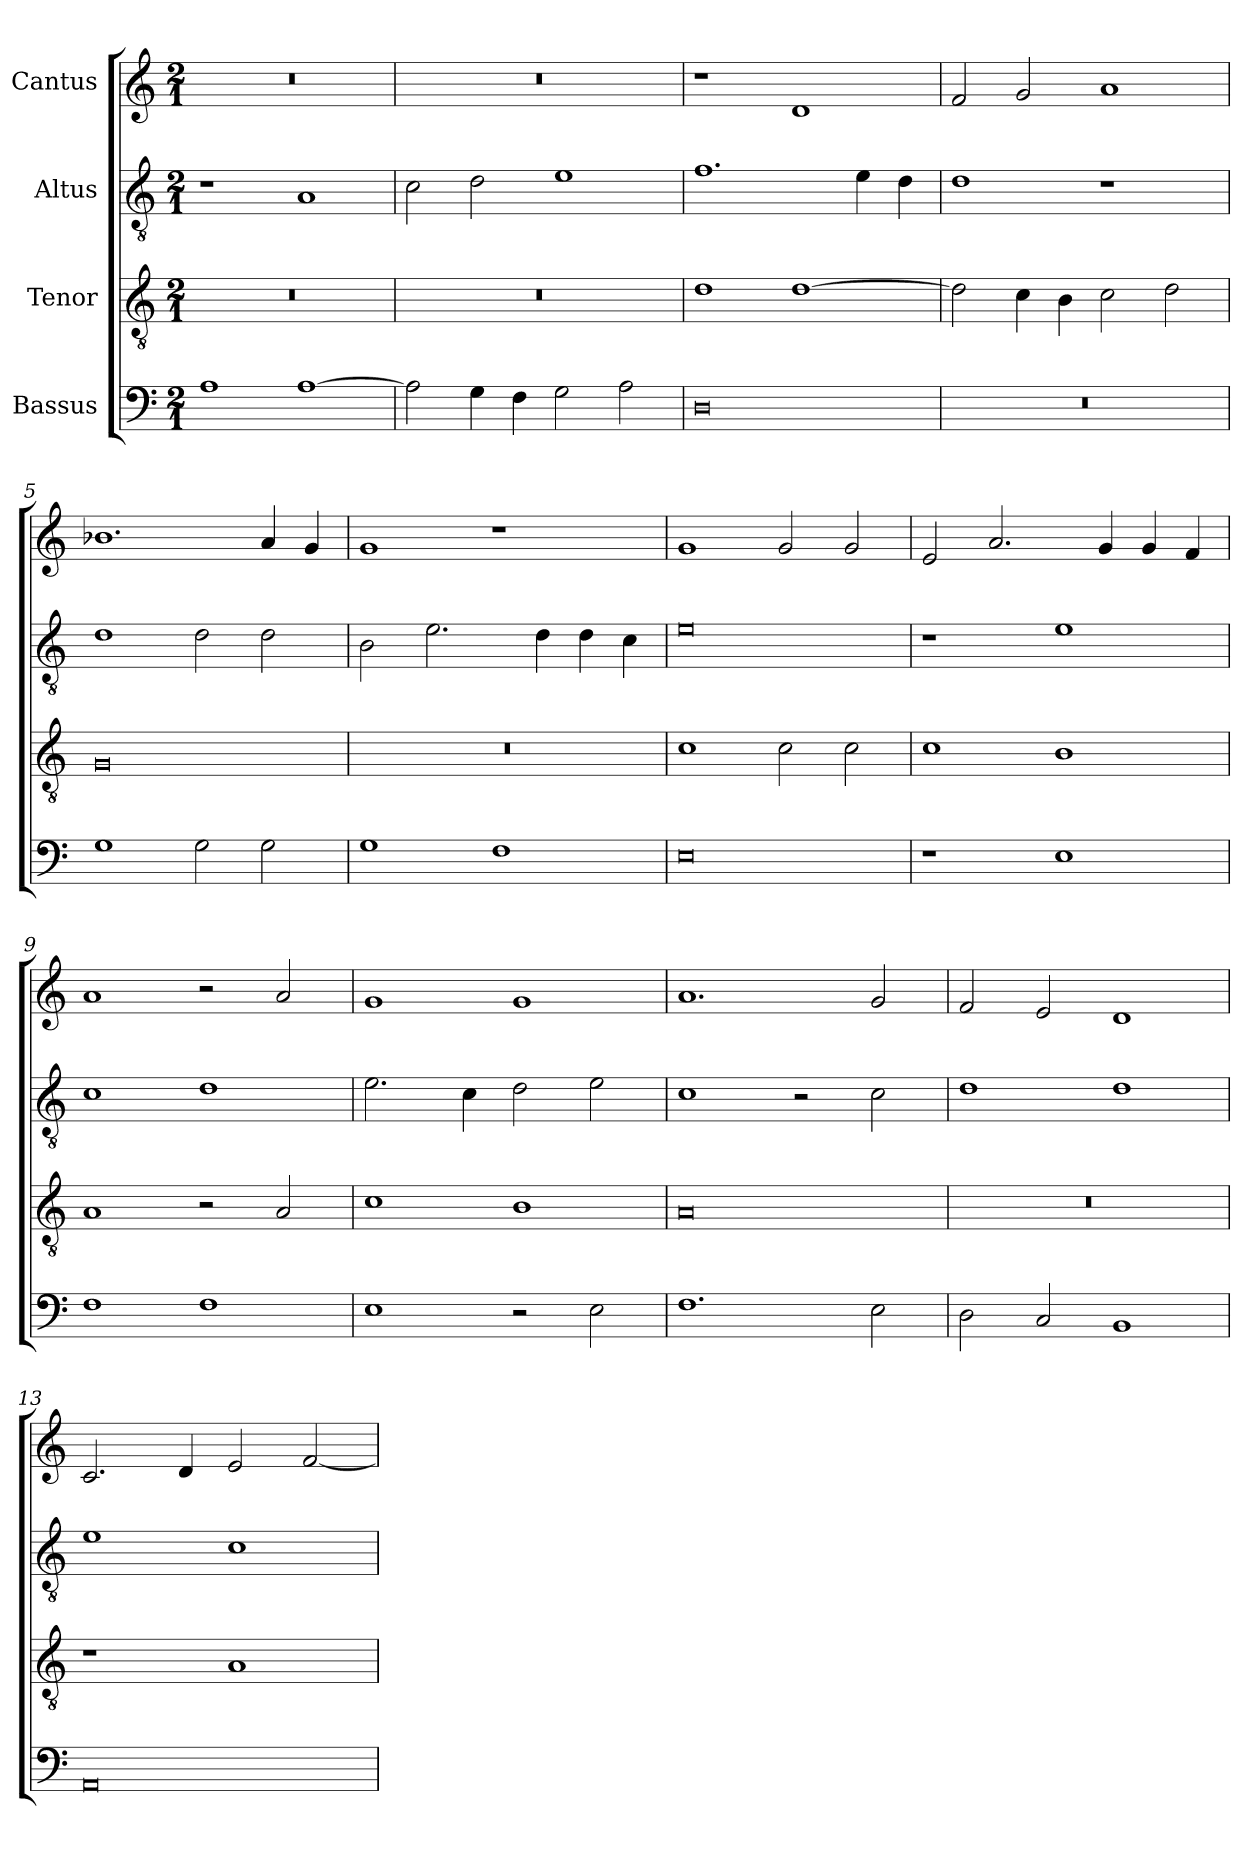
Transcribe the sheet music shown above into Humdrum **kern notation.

**kern	**kern	**kern	**kern
*part4	*part3	*part2	*part1
*staff4	*staff3	*staff2	*staff1
*I"Bassus	*I"Tenor	*I"Altus	*I"Cantus
!!LO:PB:g=z
*clefF4	*clefGv2	*clefGv2	*clefG2
*	*ITrd7c12	*ITrd7c12	*
*k[]	*k[]	*k[]	*k[]
*C:	*C:	*C:	*C:
*M2/1	*M2/1	*M2/1	*M2/1
*MM320	*MM320	*MM320	*MM320
=1	=1	=1	=1
!	!LO:N:vis=1	!	!LO:N:vis=1
1Ai	0r	1r	0r
[>1Ai	.	1AAi	.
=2	=2	=2	=2
!	!LO:N:vis=1	!	!LO:N:vis=1
2Ai\]	0r	2Ci\	0r
4Gi\	.	2Di\	.
4Fi\	.	.	.
2Gi\	.	1Ei	.
2Ai\	.	.	.
=3	=3	=3	=3
0Di	1Di	1.Fi	1r
.	[>1Di	.	1di
.	.	4Ei\	.
.	.	4Di\	.
=4	=4	=4	=4
!LO:N:vis=1	!	!	!
0r	2Di\]	1Di	2fi/
.	4Ci\	.	2gi/
.	4BBi\	.	.
.	2Ci\	1r	1ai
.	2Di\	.	.
=5	=5	=5	=5
1Gi	0GGi	1Di	1.b-Xi
2Gi\	.	2Di\	.
2Gi\	.	2Di\	4ai/
.	.	.	4gi/
!!LO:LB:g=z
=6	=6	=6	=6
!	!LO:N:vis=1	!	!
1Gi	0r	2BBi\	1gi
.	.	2.Ei\	.
1Fi	.	.	1r
.	.	4Di\	.
.	.	4Di\	.
.	.	4Ci\	.
=7	=7	=7	=7
0Ei	1Ci	0Ei	1gi
.	2Ci\	.	2gi/
.	2Ci\	.	2gi/
=8	=8	=8	=8
1r	1Ci	1r	2ei/
.	.	.	2.ai/
1Ei	1BBi	1Ei	.
.	.	.	4gi/
.	.	.	4gi/
.	.	.	4fi/
=9	=9	=9	=9
1Fi	1AAi	1Ci	1ai
1Fi	2r	1Di	2r
.	2AAi/	.	2ai/
=10	=10	=10	=10
1Ei	1Ci	2.Ei\	1gi
.	.	4Ci\	.
2r	1BBi	2Di\	1gi
2Ei\	.	2Ei\	.
=11	=11	=11	=11
1.Fi	0AAi	1Ci	1.ai
.	.	2r	.
2Ei\	.	2Ci\	2gi/
!!LO:LB:g=z
=12	=12	=12	=12
!	!LO:N:vis=1	!	!
2Di\	0r	1Di	2fi/
2Ci/	.	.	2ei/
1BBi	.	1Di	1di
=13	=13	=13	=13
0AAi	1r	1Ei	2.ci/
.	.	.	4di/
.	1AAi	1Ci	2ei/
.	.	.	[<2fi/
=	=	=	=
*-	*-	*-	*-
